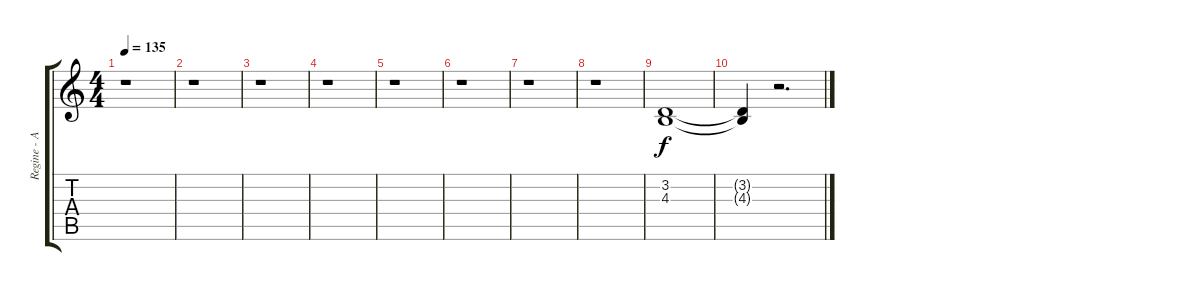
\track ("Regine - Accordion" "Regine - A") {instrument accordion}
\staff {score tabs}
\tuning (E4 B3 G3 D3 A2 E2) {hide}
\ts (4 4)
\tempo 135
\clef g2
\ks c
r.1{dy f} |
r.1 |
r.1 |
r.1 |
r.1 |
r.1 |
r.1 |
r.1 |
(3.2 4.3).1 |
(3.2{t} 4.3{t}).4 r.2{d}
